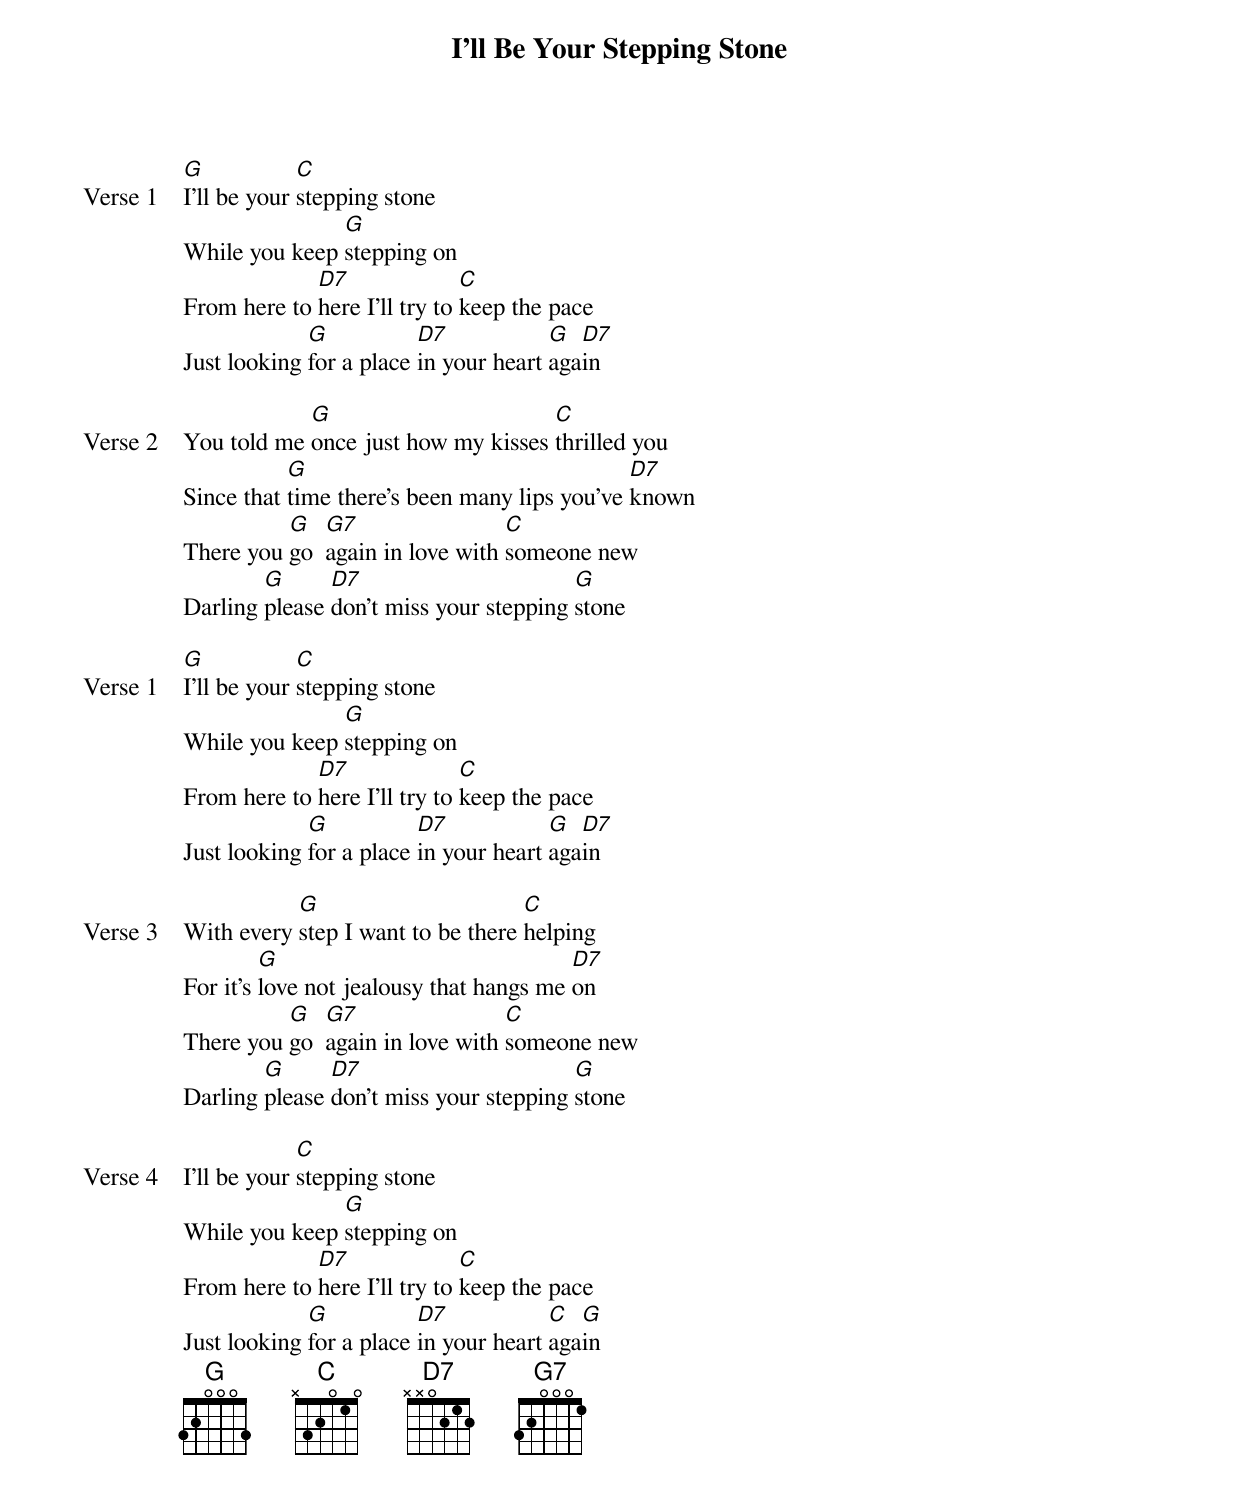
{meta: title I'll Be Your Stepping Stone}
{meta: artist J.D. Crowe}
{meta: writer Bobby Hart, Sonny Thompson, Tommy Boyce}

{start_of_verse: Verse 1}
[G]I'll be your [C]stepping stone
While you keep [G]stepping on
From here to [D7]here I'll try to [C]keep the pace
Just looking [G]for a place [D7]in your heart [G]aga[D7]in
{end_of_verse}

{start_of_verse: Verse 2}
You told me [G]once just how my kisses [C]thrilled you
Since that [G]time there's been many lips you've [D7]known
There you [G]go  [G7]again in love with [C]someone new
Darling [G]please [D7]don't miss your stepping [G]stone
{end_of_verse}

{start_of_verse: Verse 1}
[G]I'll be your [C]stepping stone
While you keep [G]stepping on
From here to [D7]here I'll try to [C]keep the pace
Just looking [G]for a place [D7]in your heart [G]aga[D7]in
{end_of_verse}

{start_of_verse: Verse 3}
With every [G]step I want to be there [C]helping
For it's [G]love not jealousy that hangs me [D7]on
There you [G]go  [G7]again in love with [C]someone new
Darling [G]please [D7]don't miss your stepping [G]stone
{end_of_verse}

{start_of_verse: Verse 4}
I'll be your [C]stepping stone
While you keep [G]stepping on
From here to [D7]here I'll try to [C]keep the pace
Just looking [G]for a place [D7]in your heart [C]aga[G]in
{end_of_verse}
